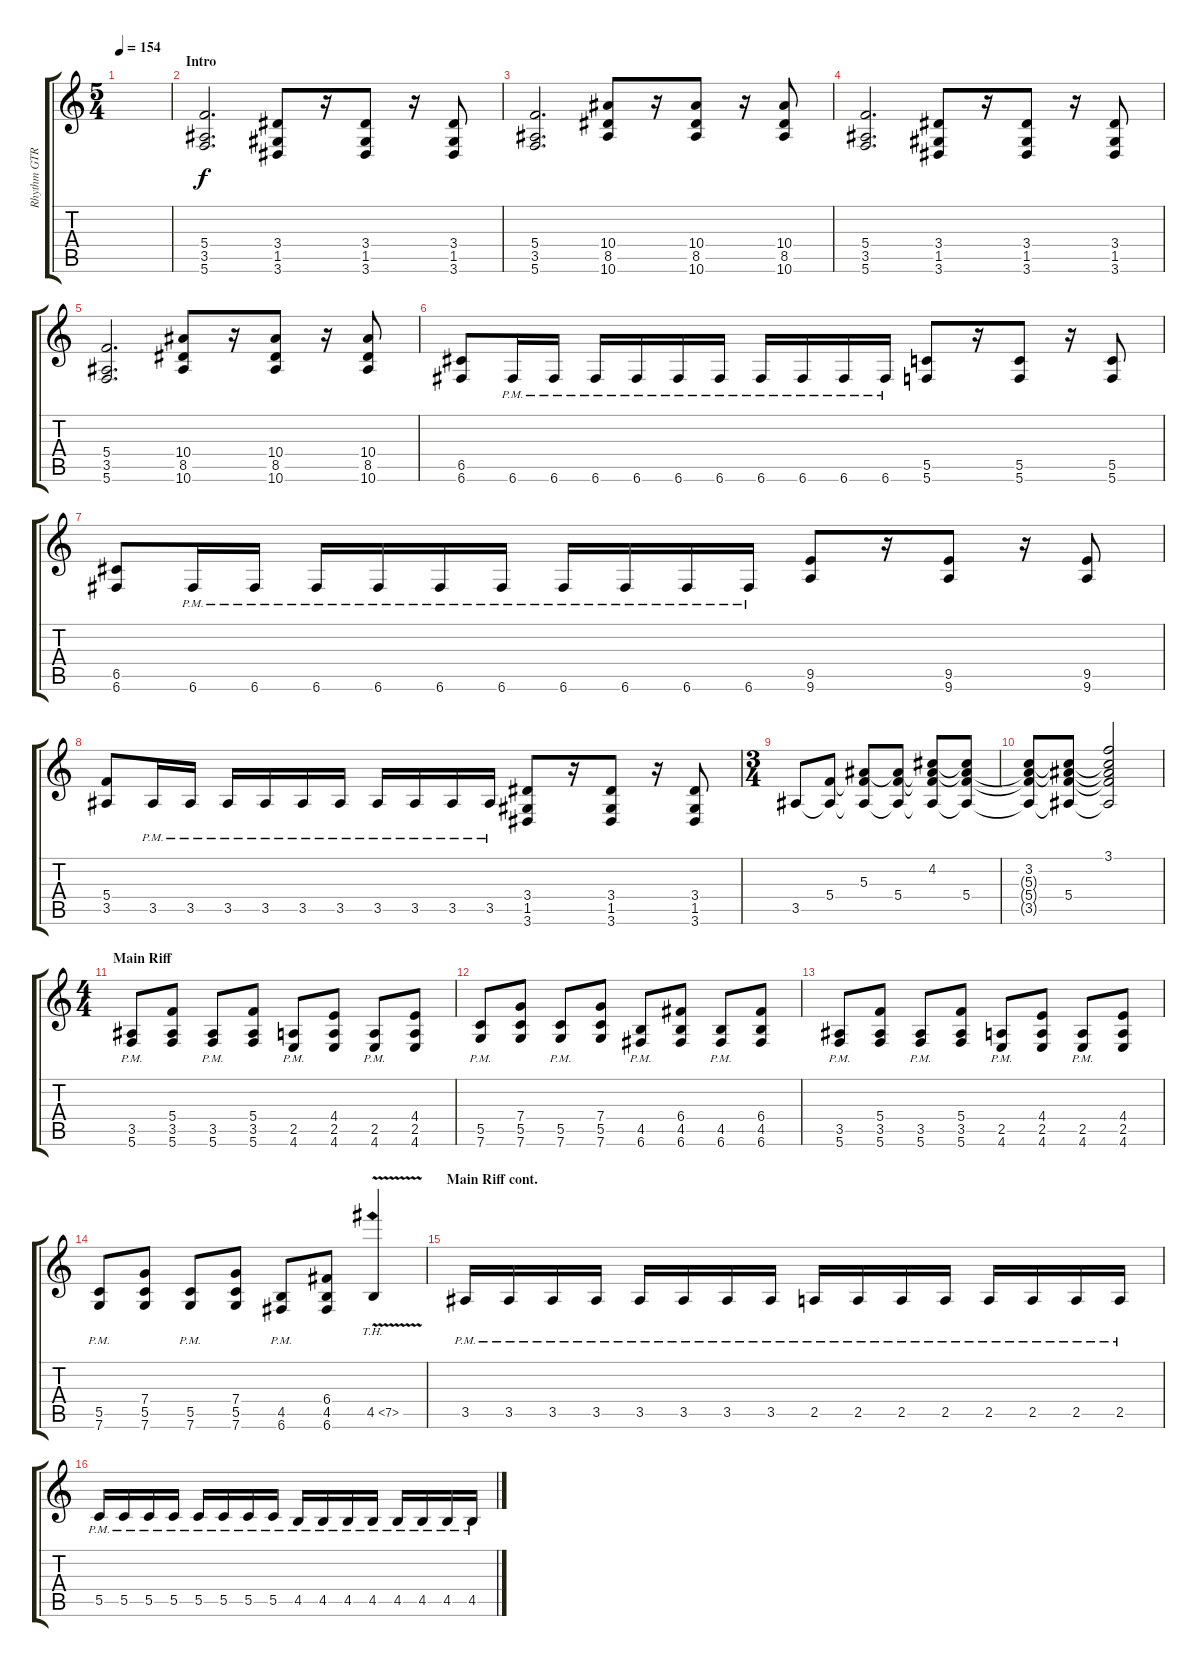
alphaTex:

\track ("Rhythm GTR 2" "Rhythm GTR") {instrument distortionguitar}
\staff {score tabs}
\tuning (D4 A3 F3 C3 G2 C2) {hide}
\ts (5 4)
\tempo 154
\clef g2
\ks aminor
|
\section ("" "Intro")
(5.4 3.5 5.6).2{d} (3.4 1.5 3.6).8 r.16 (3.4 1.5 3.6).8 r.16 (3.4 1.5 3.6).8 |
(5.4 3.5 5.6).2{d} (10.4 8.5 10.6).8 r.16 (10.4 8.5 10.6).8 r.16 (10.4 8.5 10.6).8 |
(5.4 3.5 5.6).2{d} (3.4 1.5 3.6).8 r.16 (3.4 1.5 3.6).8 r.16 (3.4 1.5 3.6).8 |
(5.4 3.5 5.6).2{d} (10.4 8.5 10.6).8 r.16 (10.4 8.5 10.6).8 r.16 (10.4 8.5 10.6).8 |
(6.5 6.6).8 6.6{pm}.16 6.6{pm}.16 6.6{pm}.16 6.6{pm}.16 6.6{pm}.16 6.6{pm}.16 6.6{pm}.16 6.6{pm}.16 6.6{pm}.16 6.6{pm}.16 (5.5 5.6).8 r.16 (5.5 5.6).8 r.16 (5.5 5.6).8 |
(6.5 6.6).8 6.6{pm}.16 6.6{pm}.16 6.6{pm}.16 6.6{pm}.16 6.6{pm}.16 6.6{pm}.16 6.6{pm}.16 6.6{pm}.16 6.6{pm}.16 6.6{pm}.16 (9.5 9.6).8 r.16 (9.5 9.6).8 r.16 (9.5 9.6).8 |
(5.4 3.5).8 3.5{pm}.16 3.5{pm}.16 3.5{pm}.16 3.5{pm}.16 3.5{pm}.16 3.5{pm}.16 3.5{pm}.16 3.5{pm}.16 3.5{pm}.16 3.5{pm}.16 (3.4 1.5 3.6).8 r.16 (3.4 1.5 3.6).8 r.16 (3.4 1.5 3.6).8 |
\ts (3 4)
3.5.8 (5.4 3.5{t}).8 (5.3 5.4{t} 3.5{t}).8 (5.3{t} 5.4 3.5{t}).8 (4.2 5.3{t} 5.4{t} 3.5{t}).8 (4.2{t} 5.3{t} 5.4 3.5{t}).8 |
(3.2 5.3{t} 5.4{t} 3.5{t}).8 (3.2{t} 5.3{t} 5.4 3.5{t}).8 (3.1 3.2{t} 5.3{t} 5.4{t} 3.5{t}).2 |
\ts (4 4)
\section ("" "Main Riff")
(3.5{pm} 5.6{pm}).8 (5.4 3.5 5.6).8 (3.5{pm} 5.6{pm}).8 (5.4 3.5 5.6).8 (2.5{pm} 4.6{pm}).8 (4.4 2.5 4.6).8 (2.5{pm} 4.6{pm}).8 (4.4 2.5 4.6).8 |
(5.5{pm} 7.6{pm}).8 (7.4 5.5 7.6).8 (5.5{pm} 7.6{pm}).8 (7.4 5.5 7.6).8 (4.5{pm} 6.6{pm}).8 (6.4 4.5 6.6).8 (4.5{pm} 6.6{pm}).8 (6.4 4.5 6.6).8 |
(3.5{pm} 5.6{pm}).8 (5.4 3.5 5.6).8 (3.5{pm} 5.6{pm}).8 (5.4 3.5 5.6).8 (2.5{pm} 4.6{pm}).8 (4.4 2.5 4.6).8 (2.5{pm} 4.6{pm}).8 (4.4 2.5 4.6).8 |
(5.5{pm} 7.6{pm}).8 (7.4 5.5 7.6).8 (5.5{pm} 7.6{pm}).8 (7.4 5.5 7.6).8 (4.5{pm} 6.6{pm}).8 (6.4 4.5 6.6).8 4.5{th 3 v}.4 |
\section ("" "Main Riff cont.")
3.5{pm}.16 3.5{pm}.16 3.5{pm}.16 3.5{pm}.16 3.5{pm}.16 3.5{pm}.16 3.5{pm}.16 3.5{pm}.16 2.5{pm}.16 2.5{pm}.16 2.5{pm}.16 2.5{pm}.16 2.5{pm}.16 2.5{pm}.16 2.5{pm}.16 2.5{pm}.16 |
5.5{pm}.16 5.5{pm}.16 5.5{pm}.16 5.5{pm}.16 5.5{pm}.16 5.5{pm}.16 5.5{pm}.16 5.5{pm}.16 4.5{pm}.16 4.5{pm}.16 4.5{pm}.16 4.5{pm}.16 4.5{pm}.16 4.5{pm}.16 4.5{pm}.16 4.5{pm}.16
